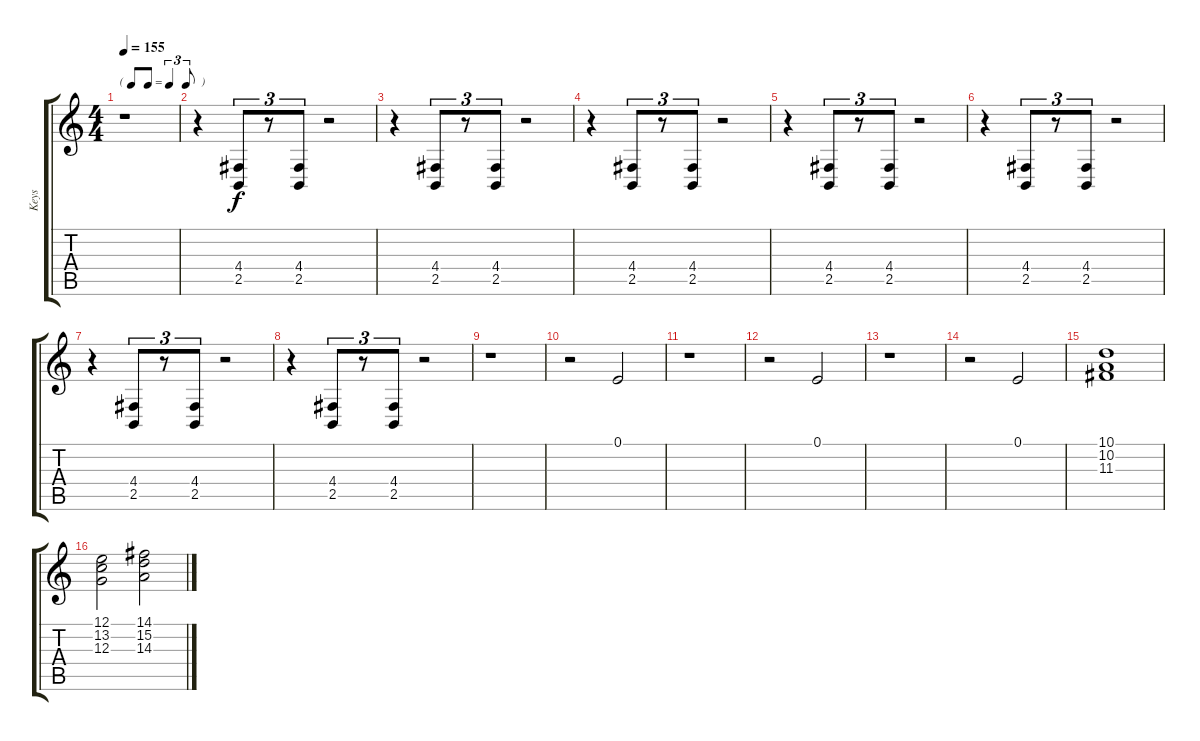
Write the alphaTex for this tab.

\track ("Keys" "Keys") {instrument drawbarorgan}
\staff {score tabs}
\tuning (E4 B3 G3 D3 A2 E2) {hide}
\ts (4 4)
\tf triplet8th
\tempo 155
\clef g2
\ks c
r.1{dy f} |
r.4 (4.4 2.5).8{tu (3 2)} r.8{tu (3 2)} (4.4 2.5).8{tu (3 2)} r.2 |
r.4 (4.4 2.5).8{tu (3 2)} r.8{tu (3 2)} (4.4 2.5).8{tu (3 2)} r.2 |
r.4 (4.4 2.5).8{tu (3 2)} r.8{tu (3 2)} (4.4 2.5).8{tu (3 2)} r.2 |
r.4 (4.4 2.5).8{tu (3 2)} r.8{tu (3 2)} (4.4 2.5).8{tu (3 2)} r.2 |
r.4 (4.4 2.5).8{tu (3 2)} r.8{tu (3 2)} (4.4 2.5).8{tu (3 2)} r.2 |
r.4 (4.4 2.5).8{tu (3 2)} r.8{tu (3 2)} (4.4 2.5).8{tu (3 2)} r.2 |
r.4 (4.4 2.5).8{tu (3 2)} r.8{tu (3 2)} (4.4 2.5).8{tu (3 2)} r.2 |
r.1 |
r.2 0.1.2 |
r.1 |
r.2 0.1.2 |
r.1 |
r.2 0.1.2 |
(10.1 10.2 11.3).1 |
(12.1 13.2 12.3).2 (14.1 15.2 14.3).2
